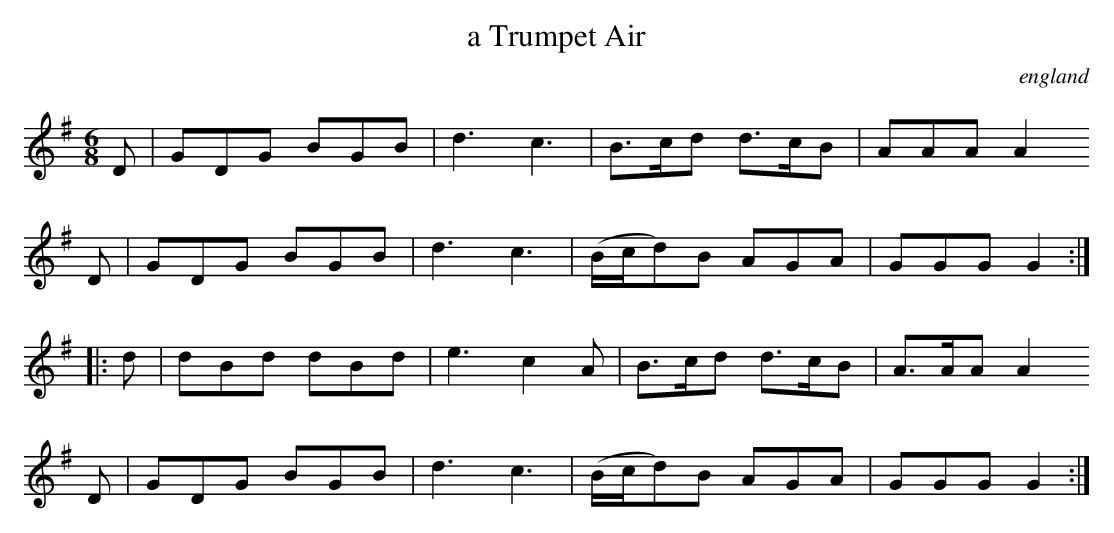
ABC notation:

X:1
T:a Trumpet Air
O:england
M:6/8
L:1/8
K:G
D|GDG BGB|d3 c3 | B>cd    d>cB|AAA  A2
D|GDG BGB|d3 c3 |(B/c/d)B AGA |GGG  G2::
d|dBd dBd|e3 c2A| B>cd    d>cB|A>AA A2
D|GDG BGB|d3 c3 |(B/c/d)B AGA |GGG  G2:|
